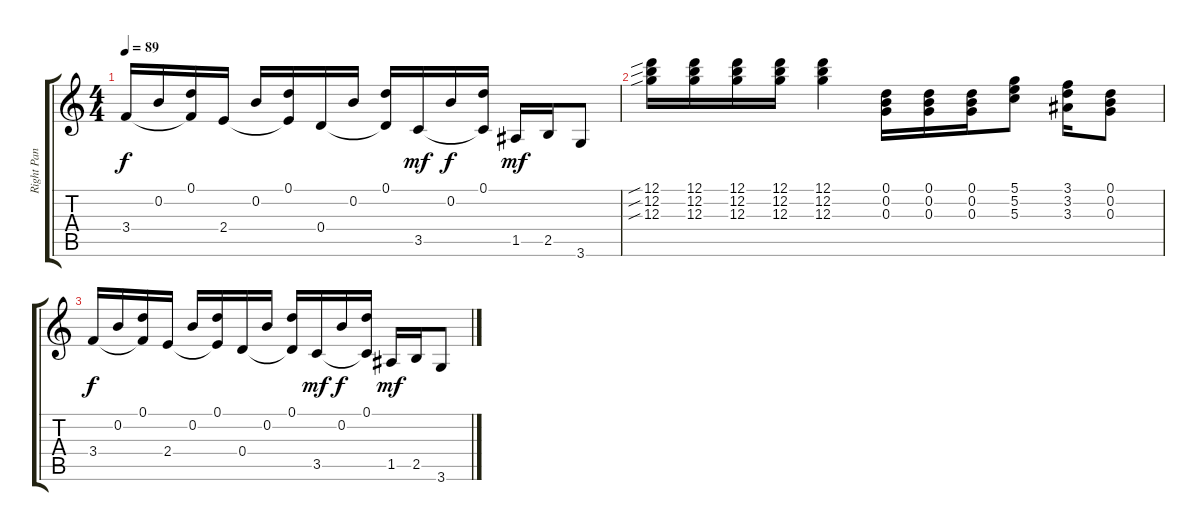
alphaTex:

\track ("Right Pan Guitar" "Right Pan ") {instrument distortionguitar}
\staff {score tabs}
\tuning (D4 B3 G3 D3 A2 E2) {hide}
\ts (4 4)
\tempo 89
\clef g2
\ks c
3.4.16{dy f} 0.2.16 (0.1 3.4{t}).16 2.4.16 0.2.16 (0.1 2.4{t}).16 0.4.16 0.2.16 (0.1 0.4{t}).16 3.5.16{dy mf} 0.2.16{dy f} (0.1 3.5{t}).16 1.5.16{dy mf} 2.5.16 3.6.8 |
(12.1{sib} 12.2{sib} 12.3{sib}).16 (12.1 12.2 12.3).16 (12.1 12.2 12.3).16 (12.1 12.2 12.3).16 (12.1 12.2 12.3).4 (0.1 0.2 0.3).16 (0.1 0.2 0.3).16 (0.1 0.2 0.3).16 (5.1 5.2 5.3).8 (3.1 3.2 3.3).16 (0.1 0.2 0.3).8 |
3.4.16{dy f} 0.2.16 (0.1 3.4{t}).16 2.4.16 0.2.16 (0.1 2.4{t}).16 0.4.16 0.2.16 (0.1 0.4{t}).16 3.5.16{dy mf} 0.2.16{dy f} (0.1 3.5{t}).16 1.5.16{dy mf} 2.5.16 3.6.8
